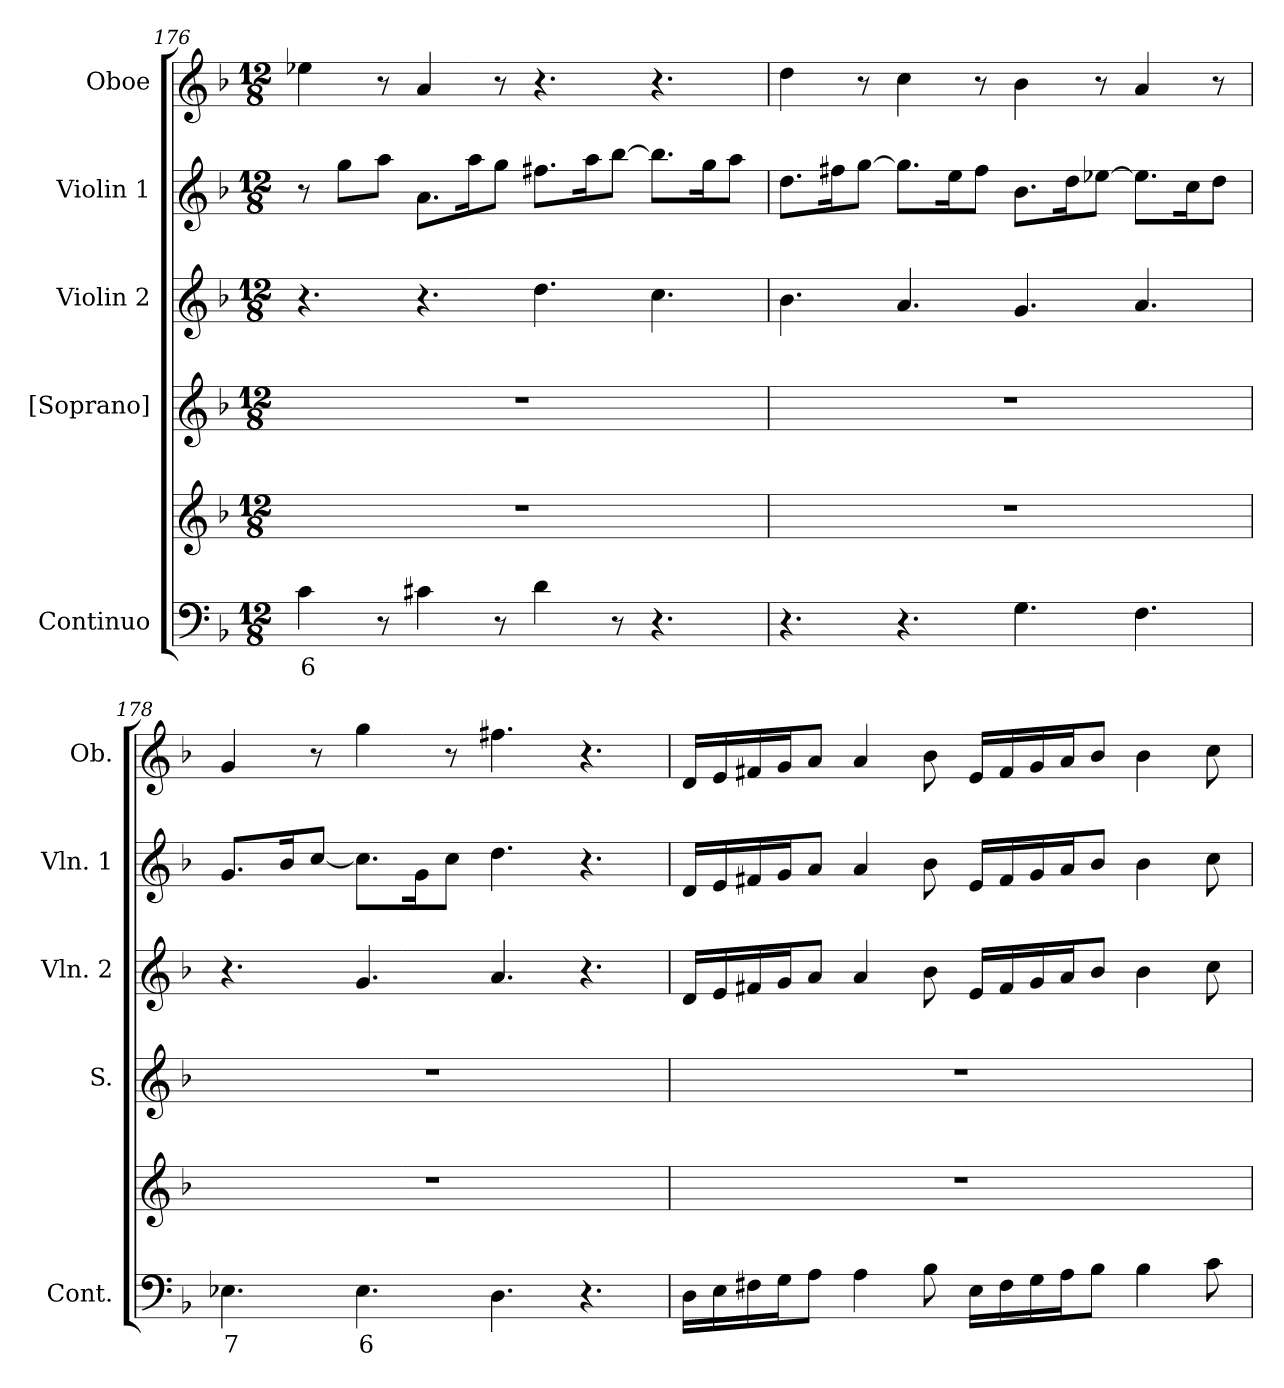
**kern	**text	**kern	**kern	**kern	**kern	**kern
*part5	*part5	*part5	*part4	*part3	*part2	*part1
*staff6	*staff6	*staff5	*staff4	*staff3	*staff2	*staff1
*I"Continuo	*	*	*I"[Soprano]	*I"Violin 2	*I"Violin 1	*I"Oboe
*I'Cont.	*	*	*I'S.	*I'Vln. 2	*I'Vln. 1	*I'Ob.
*clefF4	*	*clefG2	*clefG2	*clefG2	*clefG2	*clefG2
*k[b-]	*	*k[b-]	*k[b-]	*k[b-]	*k[b-]	*k[b-]
*F:	*	*F:	*F:	*F:	*F:	*F:
*M12/8	*	*M12/8	*M12/8	*M12/8	*M12/8	*M12/8
=176	=176	=176	=176	=176	=176	=176
!	!LO:LY:b:color=#000000	!LO:N:vis=1	!LO:N:vis=1	!	!	!
4ci\	6	1.r	1.r	4.r	8r	4ee-Xi\
.	.	.	.	.	8ggi\L	.
8r	.	.	.	.	8aai\J	8r
4c#Xi\	.	.	.	4.r	8.ai\L	4ai/
.	.	.	.	.	16aai\k	.
8r	.	.	.	.	8ggi\J	8r
4di\	.	.	.	4.ddi\	8.ff#Xi\L	4.r
.	.	.	.	.	16aai\k	.
8r	.	.	.	.	[8bb-i\J	.
4.r	.	.	.	4.cci\	8.bb-i\L]	4.r
.	.	.	.	.	16ggi\k	.
.	.	.	.	.	8aai\J	.
=177	=177	=177	=177	=177	=177	=177
!	!	!LO:N:vis=1	!LO:N:vis=1	!	!	!
4.r	.	1.r	1.r	4.b-i\	8.ddi\L	4ddi\
.	.	.	.	.	16ff#Xi\k	.
.	.	.	.	.	[8ggi\J	8r
4.r	.	.	.	4.ai/	8.ggi\L]	4cci\
.	.	.	.	.	16eei\k	.
.	.	.	.	.	8ff#i\J	8r
4.Gi\	.	.	.	4.gi/	8.b-i\L	4b-i\
.	.	.	.	.	16ddi\k	.
.	.	.	.	.	[8ee-Xi\J	8r
4.Fi\	.	.	.	4.ai/	8.ee-i\L]	4ai/
.	.	.	.	.	16cci\k	.
.	.	.	.	.	8ddi\J	8r
!!LO:PB:g=z
=178	=178	=178	=178	=178	=178	=178
!	!LO:LY:b:color=#000000	!LO:N:vis=1	!LO:N:vis=1	!	!	!
4.E-Xi\	7	1.r	1.r	4.r	8.gi/L	4gi/
.	.	.	.	.	16b-i/k	.
.	.	.	.	.	[8cci/J	8r
!	!LO:LY:b:color=#000000	!	!	!	!	!
4.E-i\	6	.	.	4.gi/	8.cci\L]	4ggi\
.	.	.	.	.	16gi\k	.
.	.	.	.	.	8cci\J	8r
4.Di\	.	.	.	4.ai/	4.ddi\	4.ff#Xi\
4.r	.	.	.	4.r	4.r	4.r
=179	=179	=179	=179	=179	=179	=179
!	!	!LO:N:vis=1	!LO:N:vis=1	!	!	!
16Di\LL	.	1.r	1.r	16di/LL	16di/LL	16di/LL
16Ei\	.	.	.	16ei/	16ei/	16ei/
16F#Xi\	.	.	.	16f#Xi/	16f#Xi/	16f#Xi/
16Gi\J	.	.	.	16gi/J	16gi/J	16gi/J
8Ai\J	.	.	.	8ai/J	8ai/J	8ai/J
4Ai\	.	.	.	4ai/	4ai/	4ai/
8B-i\	.	.	.	8b-i\	8b-i\	8b-i\
16Ei\LL	.	.	.	16ei/LL	16ei/LL	16ei/LL
16F#i\	.	.	.	16f#i/	16f#i/	16f#i/
16Gi\	.	.	.	16gi/	16gi/	16gi/
16Ai\J	.	.	.	16ai/J	16ai/J	16ai/J
8B-i\J	.	.	.	8b-i/J	8b-i/J	8b-i/J
4B-i\	.	.	.	4b-i\	4b-i\	4b-i\
8ci\	.	.	.	8cci\	8cci\	8cci\
=	=	=	=	=	=	=
*-	*-	*-	*-	*-	*-	*-
